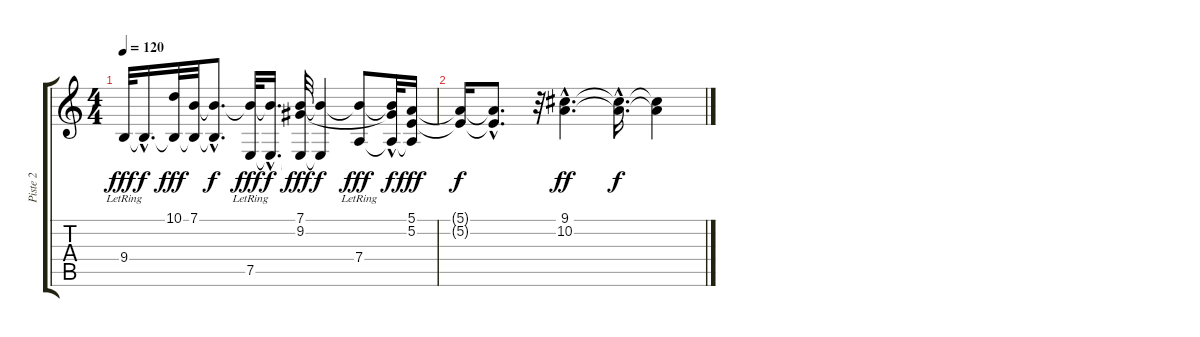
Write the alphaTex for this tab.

\track ("Piste 2" "Piste 2") {instrument electricpiano1}
\staff {score tabs}
\tuning (E4 B3 G3 D3 A2 E2) {hide}
\ts (4 4)
\tempo 120
\clef g2
\ks c
9.4{lr}.32{dy fff instrument electricpiano1} 9.4{hac t}.16{d dy f} (10.1 9.4{t}).32{dy fff} (7.1 9.4{t}).32 (7.1{hac t} 9.4{hac t}).8{d dy f} (7.1{t} 7.5{lr}).32{dy fff} (7.1{hac t} 7.5{hac t}).16{d dy f} (7.1 9.2 7.5{t}).32{dy fff} (7.1{t} 7.5{t}).4{dy f} (7.1{t} 7.4{lr}).8{dy fff} (7.1{t} 9.2{t} 7.4{hac t}).32{dy f} (5.1 5.2 7.4{t}).16{dy fff} |
(5.1{t} 5.2{t}).16{dy f} (5.1{hac t} 5.2{hac t}).8{d} r.32 (9.1{hac} 10.2{hac}).4{d dy ff} (9.1{hac t} 10.2{hac t}).16{d dy f} (9.1{t} 10.2{t}).4
